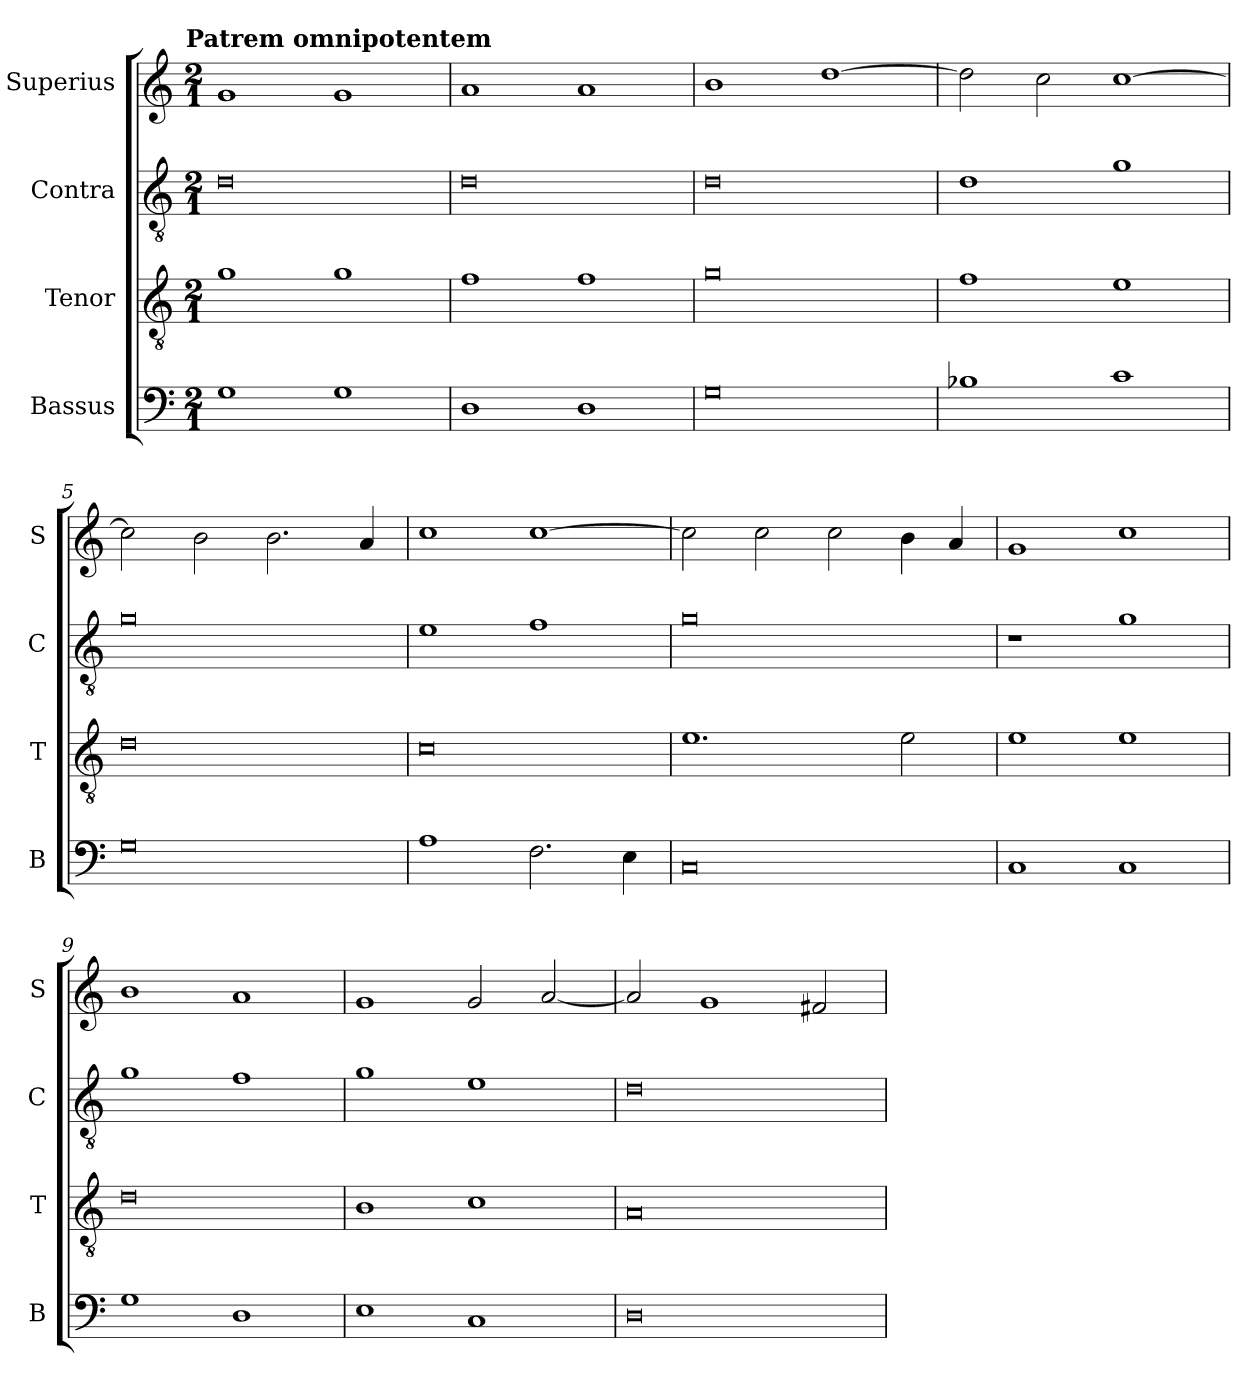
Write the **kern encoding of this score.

**kern	**kern	**kern	**kern
*part4	*part3	*part2	*part1
*staff4	*staff3	*staff2	*staff1
*I"Bassus	*I"Tenor	*I"Contra	*I"Superius
*I'B	*I'T	*I'C	*I'S
*clefF4	*clefGv2	*clefGv2	*clefG2
*k[]	*k[]	*k[]	*k[]
!!LO:TX:omd:t=Patrem omnipotentem
*M2/1	*M2/1	*M2/1	*M2/1
=1	=1	=1	=1
1G	1g	0d	1g
1G	1g	.	1g
=2	=2	=2	=2
1D	1f	0d	1a
1D	1f	.	1a
=3	=3	=3	=3
0G	0g	0d	1b
.	.	.	[1dd
=4	=4	=4	=4
1B-X	1f	1d	2dd\]
.	.	.	2cc\
1c	1e	1g	[1cc
=5	=5	=5	=5
0G	0d	0g	2cc\]
.	.	.	2b\
.	.	.	2.b\
.	.	.	4a/
=6	=6	=6	=6
1A	0c	1e	1cc
2.F\	.	1f	[1cc
4E\	.	.	.
=7	=7	=7	=7
0C	1.e	0g	2cc\]
.	.	.	2cc\
.	.	.	2cc\
.	2e\	.	4b\
.	.	.	4a/
=8	=8	=8	=8
1C	1e	1r	1g
1C	1e	1g	1cc
=9	=9	=9	=9
1G	0d	1g	1b
1D	.	1f	1a
=10	=10	=10	=10
1E	1B	1g	1g
1C	1c	1e	2g/
.	.	.	[2a/
=11	=11	=11	=11
0D	0A	0d	2a/]
.	.	.	1g
.	.	.	2f#X/
=	=	=	=
*-	*-	*-	*-
